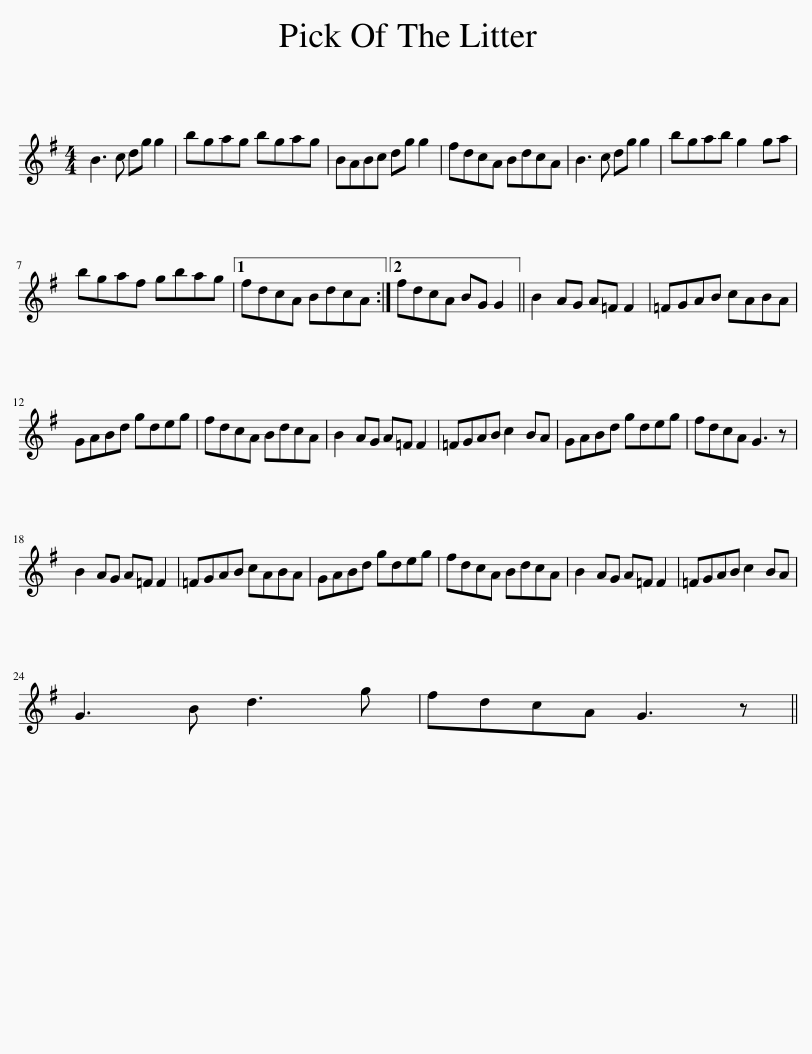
X:1
L:1/8
M:4/4
I:linebreak $
K:G
V:1 treble
V:1
 B3 c dg g2 | bgag bgag | BABc dg g2 | fdcA BdcA | B3 c dg g2 | %5
 bgab g2 ga |$ bgaf gbag |1 fdcA BdcA :|2 fdcA BG G2 || B2 AG A=F F2 | %10
 =FGAB cABA |$ GABd gdeg | fdcA BdcA | B2 AG A=F F2 | =FGAB c2 BA | %15
 GABd gdeg | fdcA G3 z |$ B2 AG A=F F2 | =FGAB cABA | GABd gdeg | %20
 fdcA BdcA | B2 AG A=F F2 | =FGAB c2 BA |$ G3 B d3 g | fdcA G3 z || %25
